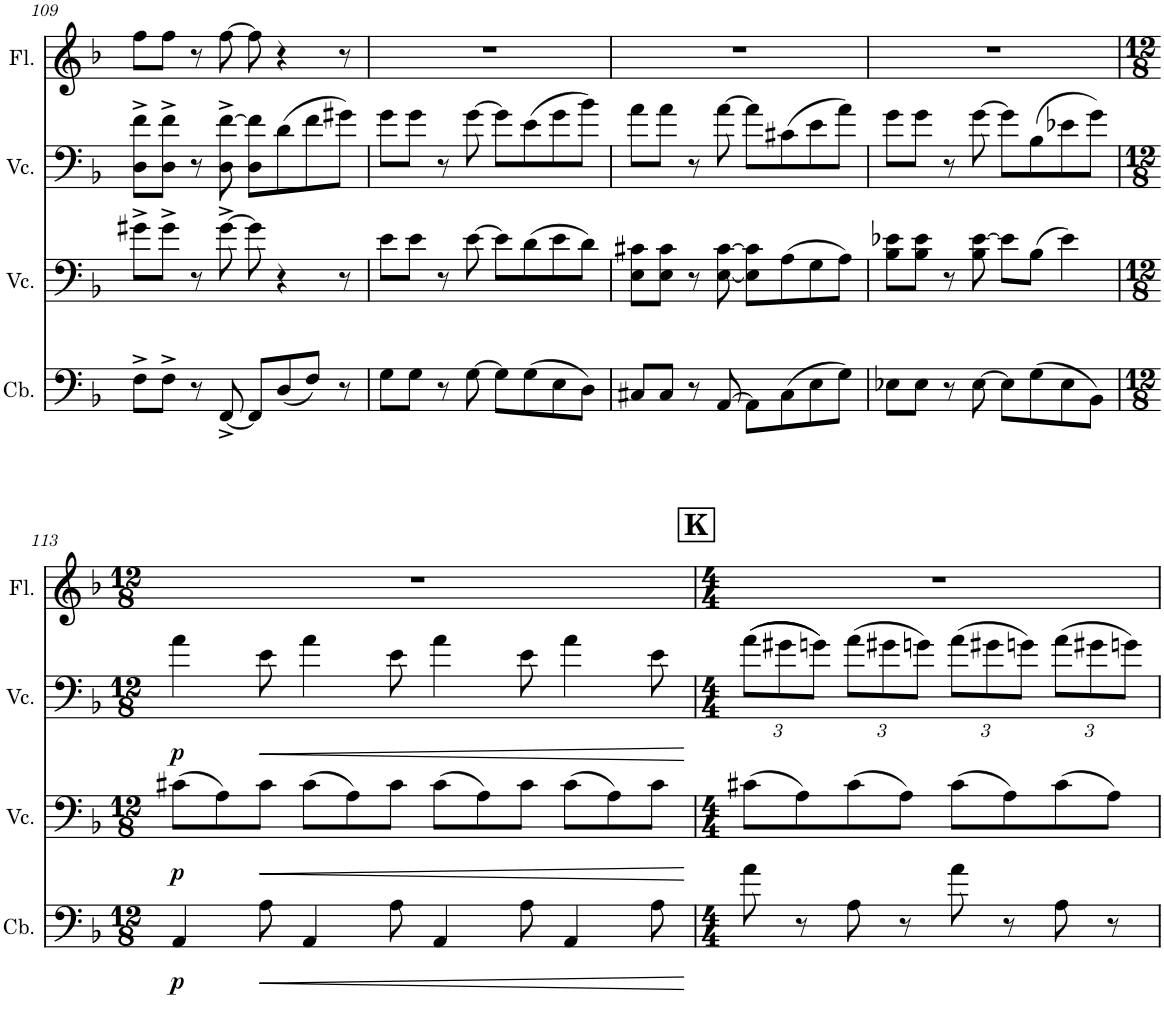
**kern	**dynam	**kern	**dynam	**kern	**dynam	**kern
*part4	*part4	*part3	*part3	*part2	*part2	*part1
*staff4	*staff4	*staff3	*staff3	*staff2	*staff2	*staff1
*I"Contrabass	*	*I"Violoncello	*	*I"Violoncello	*	*I"Flute
*I'Cb.	*	*I'Vc.	*	*I'Vc.	*	*I'Fl.
!!LO:PB:g=z
*clefF4	*	*clefF4	*	*clefF4	*	*clefG2
*Trd7c12	*	*	*	*	*	*
*k[b-]	*	*k[b-]	*	*k[b-]	*	*k[b-]
*M4/4	*	*M4/4	*	*M4/4	*	*M4/4
=109	=109	=109	=109	=109	=109	=109
8F^\L	.	8g#X^\L	.	8D\^ 8f\^L	.	8ff\L
8F^\J	.	8g#^\J	.	8D\^ 8f\^J	.	8ff\J
8r	.	8r	.	8r	.	8r
[8FF^/	.	[8g#^\	.	8D\^ [8f\^	.	[8ff\
8FF/L]	.	8g#\]	.	8D\ 8f\]L	.	8ff\]
(8D/	.	4r	.	(8d\	.	4r
8F/J)	.	.	.	8f\	.	.
8r	.	8r	.	8g#X\J)	.	8r
=110	=110	=110	=110	=110	=110	=110
8G\L	.	8e\L	.	8g\L	.	1r
8G\J	.	8e\J	.	8g\J	.	.
8r	.	8r	.	8r	.	.
[8G\	.	[8e\	.	[8g\	.	.
8G\L]	.	8e\L]	.	8g\L]	.	.
(8G\	.	(8d\	.	(8e\	.	.
8E\	.	8e\	.	8g\	.	.
8D\J)	.	8d\J)	.	8b-\J)	.	.
=111	=111	=111	=111	=111	=111	=111
8C#X/L	.	8E\ 8c#X\L	.	8a\L	.	1r
8C#/J	.	8E\ 8c#\J	.	8a\J	.	.
8r	.	8r	.	8r	.	.
[8AA/	.	[8E\ [8c#\	.	[8a\	.	.
8AA\L]	.	8E\] 8c#\]L	.	8a\L]	.	.
(8C#\	.	(8A\	.	(8c#X\	.	.
8E\	.	8G\	.	8e\	.	.
8G\J)	.	8A\J)	.	8a\J)	.	.
=112	=112	=112	=112	=112	=112	=112
8E-X\L	.	8B-\ 8e-X\L	.	8g\L	.	1r
8E-\J	.	8B-\ 8e-\J	.	8g\J	.	.
8r	.	8r	.	8r	.	.
[8E-\	.	8B-\ [8e-\	.	[8g\	.	.
8E-\L]	.	8e-\L]	.	8g\L]	.	.
(8G\	.	(8B-\J	.	(8B-\	.	.
8E-\	.	4e-\)	.	8e-X\	.	.
8BB-\J)	.	.	.	8g\J)	.	.
!!LO:LB:g=z
=113	=113	=113	=113	=113	=113	=113
*M12/8	*	*M12/8	*	*M12/8	*	*M12/8
!	!LO:DY:b	!	!LO:DY:b	!	!LO:DY:b	!
4AA/	p	(8c#X\L	p	4a\	p	1.r
.	.	8A\)	.	.	.	.
!	!LO:HP:b	!	!LO:HP:b	!	!LO:HP:b	!
8A\	<	8c#\J	<	8e\	<	.
4AA/	.	(8c#\L	.	4a\	.	.
.	.	8A\)	.	.	.	.
8A\	.	8c#\J	.	8e\	.	.
4AA/	.	(8c#\L	.	4a\	.	.
.	.	8A\)	.	.	.	.
8A\	.	8c#\J	.	8e\	.	.
4AA/	.	(8c#\L	.	4a\	.	.
.	.	8A\)	.	.	.	.
8A\	.	8c#\J	.	8e\	.	.
.	[	.	[	.	[	.
!!LO:REH:place=s1:a:B:cj:fs=14:t=K
=114	=114	=114	=114	=114	=114	=114
*M4/4	*	*M4/4	*	*M4/4	*	*M4/4
*	*	*	*	*Xbrackettup	*	*
8a\	.	(8c#X\L	.	((12a\L	.	1r
.	.	.	.	12g#X\	.	.
8r	.	8A\)	.	.	.	.
.	.	.	.	12gn\J))	.	.
8A\	.	(8c#\	.	(12a\L	.	.
.	.	.	.	12g#X\	.	.
8r	.	8A\J)	.	.	.	.
.	.	.	.	12gn\J)	.	.
8a\	.	(8c#\L	.	(12a\L	.	.
.	.	.	.	12g#X\	.	.
8r	.	8A\)	.	.	.	.
.	.	.	.	12gn\J)	.	.
8A\	.	(8c#\	.	(12a\L	.	.
.	.	.	.	12g#X\	.	.
8r	.	8A\J)	.	.	.	.
.	.	.	.	12gn\J)	.	.
=	=	=	=	=	=	=
*-	*-	*-	*-	*-	*-	*-
